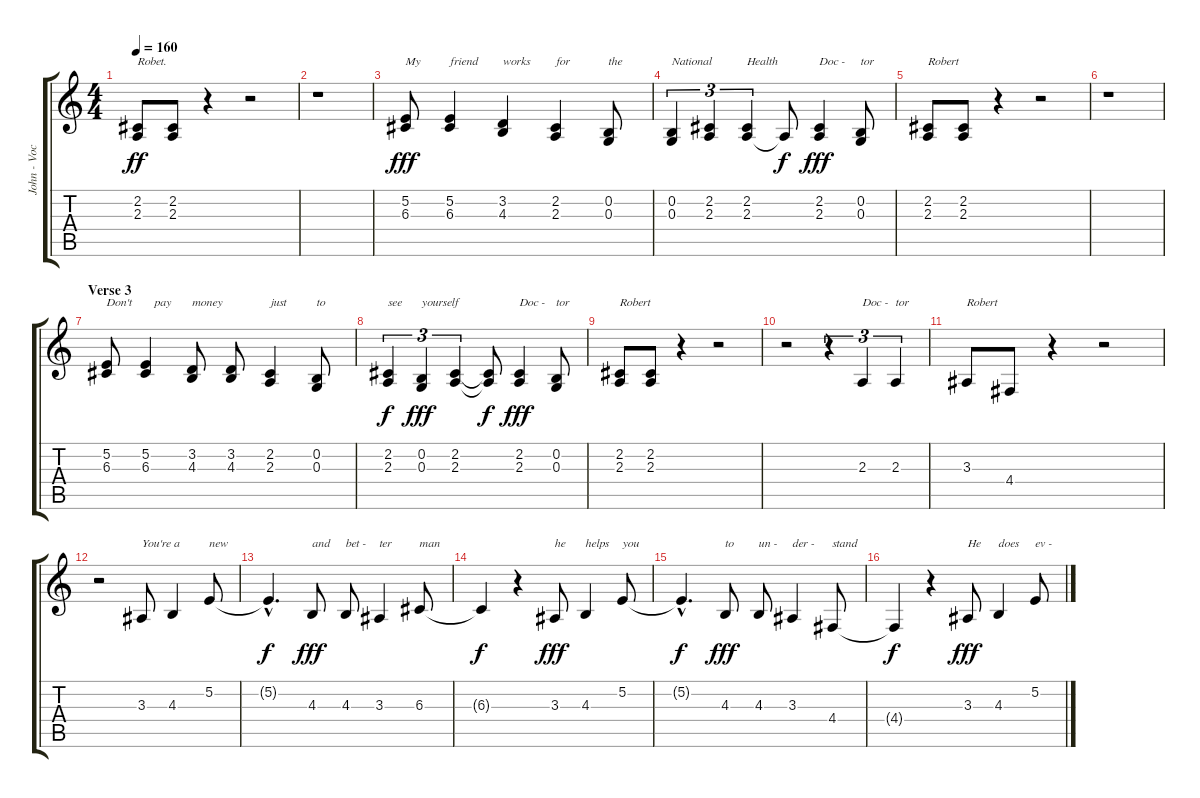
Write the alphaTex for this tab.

\track ("John - Vocal" "John - Voc") {instrument altosax}
\staff {score tabs}
\tuning (E4 B3 G3 D3 A2 E2) {hide}
\ts (4 4)
\tempo 160
\clef g2
\ks c
(2.2 2.3).8{txt "Robet." dy ff} (2.2 2.3).8 r.4 r.2 |
r.1 |
(5.2 6.3).8{txt "My" dy fff} (5.2 6.3).4{txt "friend"} (3.2 4.3).4{txt "works"} (2.2 2.3).4{txt "for"} (0.2 0.3).8{txt "the"} |
(0.2 0.3).4{tu (3 2) txt "National"} (2.2 2.3).4{tu (3 2) txt " "} (2.2 2.3).4{tu (3 2) txt "Health"} 2.3{t}.8{dy f} (2.2 2.3).4{txt "Doc -" dy fff} (0.2 0.3).8{txt "tor"} |
(2.2 2.3).8{txt "Robert"} (2.2 2.3).8 r.4 r.2 |
r.1 |
\section ("" "Verse 3")
(5.2 6.3).8{txt "Don't"} (5.2 6.3).4{txt "   pay"} (3.2 4.3).8{txt "money"} (3.2 4.3).8{txt " "} (2.2 2.3).4{txt "just"} (0.2 0.3).8{txt "to"} |
(2.2 2.3).4{tu (3 2) txt "see" dy f} (0.2 0.3).4{tu (3 2) txt "yourself" dy fff} (2.2 2.3).4{tu (3 2) txt " "} (2.2{t} 2.3{t}).8{dy f} (2.2 2.3).4{txt "Doc -" dy fff} (0.2 0.3).8{txt "tor"} |
(2.2 2.3).8{txt "Robert"} (2.2 2.3).8 r.4 r.2 |
r.2 r.4{tu (3 2)} 2.3.4{tu (3 2) txt "Doc -"} 2.3.4{tu (3 2) txt "tor"} |
3.3.8{txt "Robert"} 4.4.8 r.4 r.2 |
r.2 3.3.8{txt "You're a"} 4.3.4 5.2.8{txt "new"} |
5.2{hac t}.4{d dy f} 4.3.8{txt "and" dy fff} 4.3.8{txt "bet -"} 3.3.4{txt "ter"} 6.3.8{txt "man"} |
6.3{t}.4{dy f} r.4 3.3.8{txt "he" dy fff} 4.3.4{txt "helps"} 5.2.8{txt "you"} |
5.2{hac t}.4{d dy f} 4.3.8{txt "to" dy fff} 4.3.8{txt "un -"} 3.3.4{txt "der -"} 4.4.8{txt "stand"} |
4.4{t}.4{dy f} r.4 3.3.8{txt "He" dy fff} 4.3.4{txt "does"} 5.2.8{txt "ev -"}
